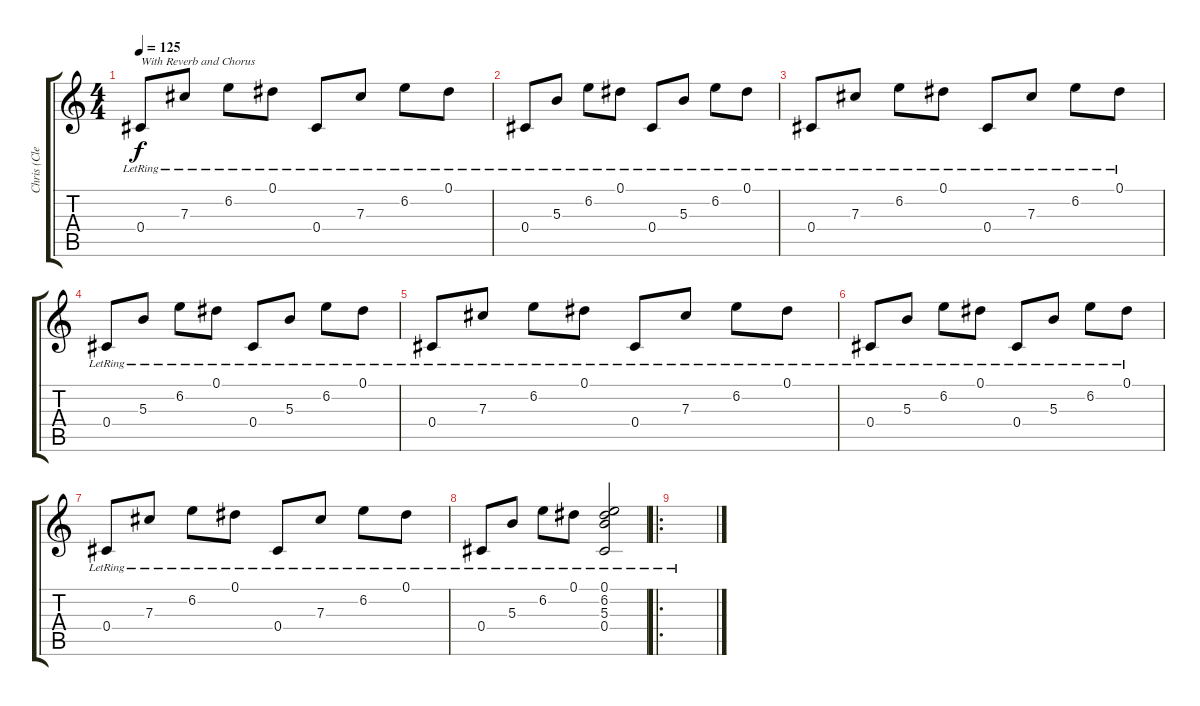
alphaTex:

\track ("Chris (Clean)" "Chris (Cle") {instrument electricguitarjazz}
\staff {score tabs}
\tuning (Eb4 Bb3 Gb3 Db3 Ab2 Db2) {hide}
\ts (4 4)
\tempo 125
\clef g2
\ks c
0.4{lr}.8{txt "With Reverb and Chorus" dy f instrument electricguitarjazz} 7.3{lr}.8 6.2{lr}.8 0.1{lr}.8 0.4{lr}.8 7.3{lr}.8 6.2{lr}.8 0.1{lr}.8 |
0.4{lr}.8 5.3{lr}.8 6.2{lr}.8 0.1{lr}.8 0.4{lr}.8 5.3{lr}.8 6.2{lr}.8 0.1{lr}.8 |
0.4{lr}.8 7.3{lr}.8 6.2{lr}.8 0.1{lr}.8 0.4{lr}.8 7.3{lr}.8 6.2{lr}.8 0.1{lr}.8 |
0.4{lr}.8 5.3{lr}.8 6.2{lr}.8 0.1{lr}.8 0.4{lr}.8 5.3{lr}.8 6.2{lr}.8 0.1{lr}.8 |
0.4{lr}.8 7.3{lr}.8 6.2{lr}.8 0.1{lr}.8 0.4{lr}.8 7.3{lr}.8 6.2{lr}.8 0.1{lr}.8 |
0.4{lr}.8 5.3{lr}.8 6.2{lr}.8 0.1{lr}.8 0.4{lr}.8 5.3{lr}.8 6.2{lr}.8 0.1{lr}.8 |
0.4{lr}.8 7.3{lr}.8 6.2{lr}.8 0.1{lr}.8 0.4{lr}.8 7.3{lr}.8 6.2{lr}.8 0.1{lr}.8 |
0.4{lr}.8 5.3{lr}.8 6.2{lr}.8 0.1{lr}.8 (0.1{lr} 6.2{lr} 5.3{lr} 0.4{lr}).2 |
\ro
